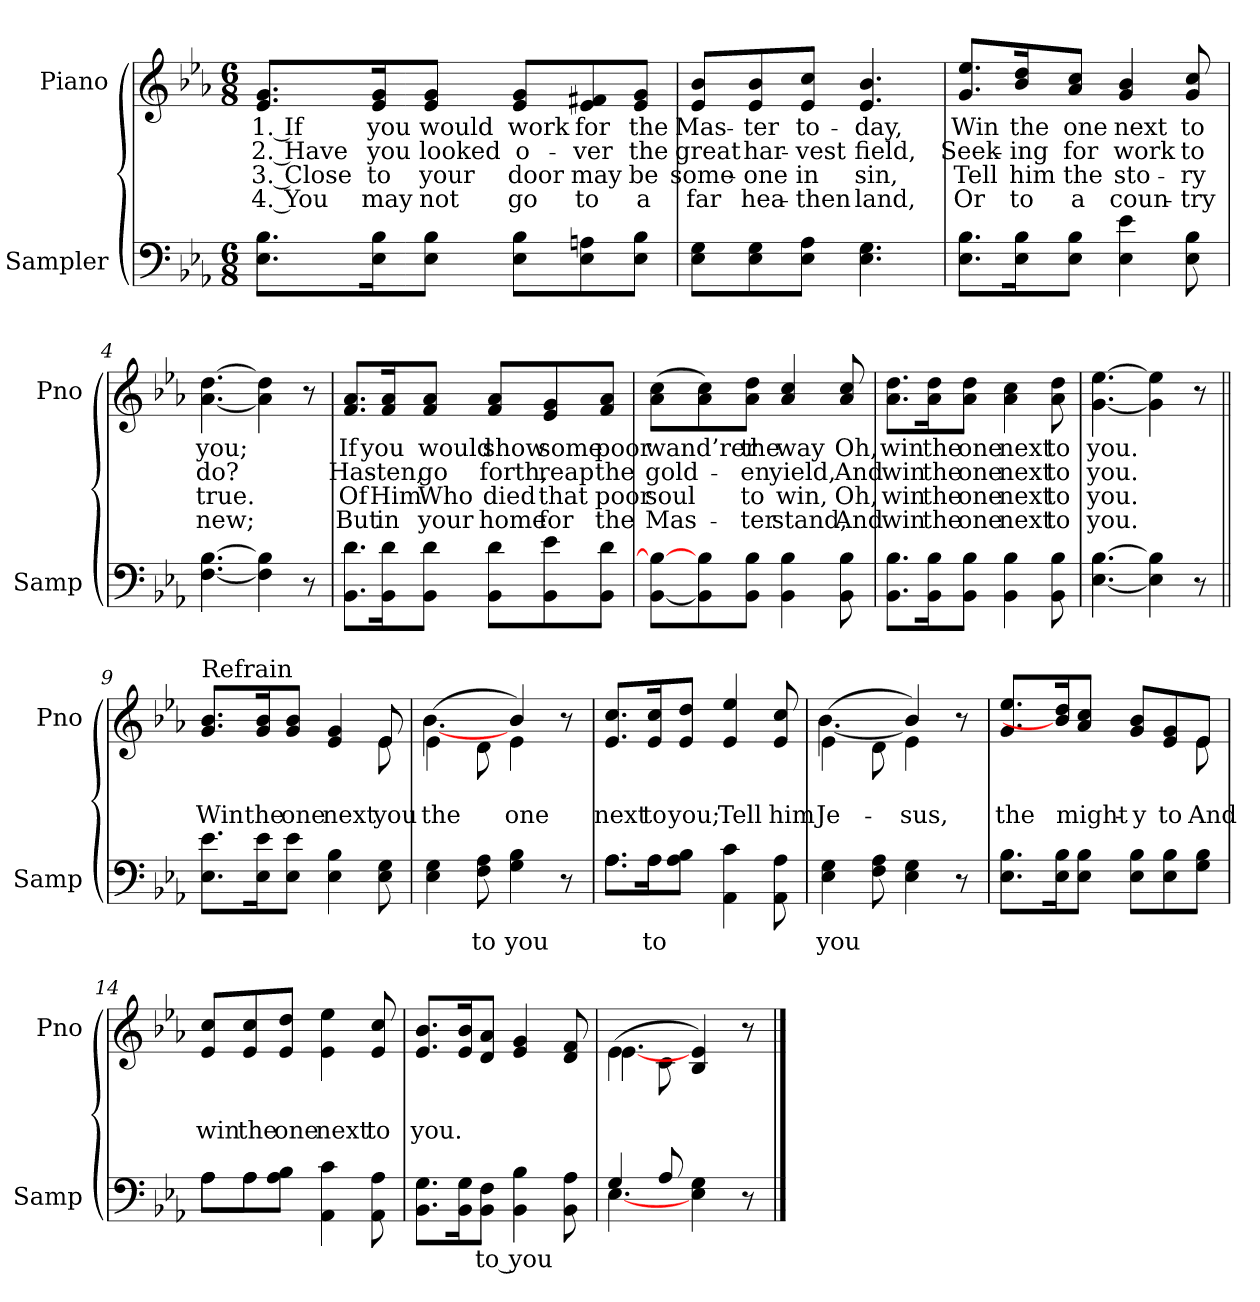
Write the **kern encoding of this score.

**kern	**text	**kern	**text	**text	**text	**text
*part2	*part2	*part1	*part1	*part1	*part1	*part1
*staff2	*staff2	*staff1	*staff1	*staff1	*staff1	*staff1
*I"Sampler	*	*I"Piano	*	*	*	*
*I'Samp	*	*I'Pno	*	*	*	*
*clefF4	*	*clefG2	*	*	*	*
*k[b-e-a-]	*	*k[b-e-a-]	*	*	*	*
*E-:	*	*E-:	*	*	*	*
*M6/8	*	*M6/8	*	*	*	*
=1	=1	=1	=1	=1	=1	=1
8.E-\ 8.B-\L	.	8.e-/ 8.g/L	1. If	2. Have	3. Close	4. You
16E-\ 16B-\K	.	16e-/ 16g/K	you	you	to	may
8E-\ 8B-\J	.	8e-/ 8g/J	would	looked	your	not
8E-\ 8B-\L	.	8e-/ 8g/L	work	o-	door	go
8E-\ 8An\	.	8e-/ 8f#X/	for	-ver	may	to
8E-\ 8B-\J	.	8e-/ 8g/J	the	the	be	a
=2	=2	=2	=2	=2	=2	=2
8E-\ 8G\L	.	8e-/ 8b-/L	Mas-	great	some-	far
8E-\ 8G\	.	8e-/ 8b-/	-ter	har-	-one	hea-
8E-\ 8A-\J	.	8e-/ 8cc/J	to-	-vest	in	-then
4.E-\ 4.G\	.	4.e-/ 4.b-/	-day,	field,	sin,	land,
=3	=3	=3	=3	=3	=3	=3
8.E-\ 8.B-\L	.	8.g/ 8.ee-/L	Win	Seek-	Tell	Or
16E-\ 16B-\K	.	16b-/ 16dd/K	the	-ing	him	to
8E-\ 8B-\J	.	8a-/ 8cc/J	one	for	the	a
4E-\ 4e-\	.	4g 4b-	next	work	sto-	coun-
8E-\ 8B-\	.	8g 8cc	to	to	-ry	-try
=4	=4	=4	=4	=4	=4	=4
[4.F\ [4.B-\	.	[4.a- [4.dd	you;	do?	true.	new;
4F\] 4B-\]	.	4a-] 4dd]	.	.	.	.
8r	.	8r	.	.	.	.
=5	=5	=5	=5	=5	=5	=5
8.BB-\ 8.d\L	.	8.f/ 8.a-/L	If	Has-	Of	But
16BB-\ 16d\K	.	16f/ 16a-/K	you	-ten,	Him	in
8BB-\ 8d\J	.	8f/ 8a-/J	would	go	Who	your
8BB-\ 8d\L	.	8f/ 8a-/L	show	forth,	died	home
8BB-\ 8e-\	.	8e-/ 8g/	some	reap	that	for
8BB-\ 8d\J	.	8f/ 8a-/J	poor	the	poor	the
=6	=6	=6	=6	=6	=6	=6
[8BB-\ 8B-_\L	.	(8a-\ 8cc\L	wand’rer	gold-	soul	Mas-
8BB-]\ 8B-\	.	8a-\ 8cc\)	.	.	.	.
8BB-\ 8B-\J	.	8a-\ 8dd\J	the	-en	to	-ter
4BB- 4B-	.	4a-/ 4cc/	way	yield,	win,	stand,
8BB- 8B-	.	8a-/ 8cc/	Oh,	And	Oh,	And
=7	=7	=7	=7	=7	=7	=7
8.BB-\ 8.B-\L	.	8.a-\ 8.dd\L	win	win	win	win
16BB-\ 16B-\K	.	16a-\ 16dd\K	the	the	the	the
8BB-\ 8B-\J	.	8a-\ 8dd\J	one	one	one	one
4BB- 4B-	.	4a- 4cc	next	next	next	next
8BB- 8B-	.	8a- 8dd	to	to	to	to
=8	=8	=8	=8	=8	=8	=8
[4.E- [4.B-	.	[4.g [4.ee-	you.	you.	you.	you.
4E-] 4B-]	.	4g] 4ee-]	.	.	.	.
8r	.	8r	.	.	.	.
=9||	=9||	=9||	=9||	=9||	=9||	=9||
*	*	*^	*	*	*	*
!	!	!LO:TX:t=Refrain	!	!	!	!	!
8.E-\ 8.e-\L	.	8.g/ 8.b-/L	8ryy	.	Win	.	.
*	*	*v	*v	*	*	*	*
16E-\ 16e-\K	.	16g/ 16b-/K	.	the	.	.
8E-\ 8e-\J	.	8g/ 8b-/J	.	one	.	.
4E-\ 4B-\	.	4e-/ 4g/	.	next	.	.
*	*	*^	*	*	*	*
8E-\ 8G\	.	8e-/	8e-	.	you	.	.
=10	=10	=10	=10	=10	=10	=10	=10
4E-\ 4G\	.	(4e-\	[4.b-	.	the	.	.
8F\ 8A-\	to	8d\	.	.	.	.	.
4G\ 4B-\	you	4b-/)	4e-	.	one	.	.
8r	.	8r	8ryy	.	.	.	.
*	*	*v	*v	*	*	*	*
=11	=11	=11	=11	=11	=11	=11
*^	*	*	*	*	*	*
8.A-\L	8.A-\L	.	8.e-/ 8.cc/L	.	next	.	.
16A-\K	16A-\Jk	to	16e-/ 16cc/K	.	to	.	.
8A-\ 8B-\J	2ryy	.	8e-/ 8dd/J	.	you;	.	.
4AA-\ 4c\	.	.	4e-/ 4ee-/	.	Tell	.	.
8AA-\ 8A-\	.	.	8e-/ 8cc/	.	him	.	.
*v	*v	*	*	*	*	*	*
=12	=12	=12	=12	=12	=12	=12
*	*	*^	*	*	*	*
4E-\ 4G\	you	(4e-\	[4.b-	.	Je-	.	.
8F\ 8A-\	.	8d\	.	.	.	.	.
4E-\ 4G\	.	4b-/])	4e-	.	-sus,	.	.
8r	.	8r	8ryy	.	.	.	.
=13	=13	=13	=13	=13	=13	=13	=13
8.E-\ 8.B-\L	.	8.g/ 8.ee-/L	8ryy	.	the	.	.
*	*	*v	*v	*	*	*	*
16E-\ 16B-\K	.	16b-]/ 16dd/K	.	.	.	.
8E-\ 8B-\J	.	8a-/ 8cc/J	.	might-	.	.
8E-\ 8B-\L	.	8g/ 8b-/L	.	-y	.	.
8E-\ 8B-\	.	8e-/ 8g/	.	to	.	.
*	*	*^	*	*	*	*
8G\ 8B-\J	.	8e-/J	8e-	.	And	.	.
*	*	*v	*v	*	*	*	*
=14	=14	=14	=14	=14	=14	=14
*^	*	*	*	*	*	*
8A-\L	8A-\L	.	8e-/ 8cc/L	.	win	.	.
8A-\	8A-\J	.	8e-/ 8cc/	.	the	.	.
8A-\ 8B-\J	2ryy	.	8e-/ 8dd/J	.	one	.	.
4AA-\ 4c\	.	.	4e-\ 4ee-\	.	next	.	.
8AA-\ 8A-\	.	.	8e-/ 8cc/	.	to	.	.
*v	*v	*	*	*	*	*	*
=15	=15	=15	=15	=15	=15	=15
8.BB-\ 8.G\L	.	8.e-/ 8.b-/L	.	you.	.	.
16BB-\ 16G\K	.	16e-/ 16b-/K	.	.	.	.
8BB-\ 8F\J	to you	8d/ 8a-/J	.	.	.	.
4BB-\ 4B-\	.	4e-/ 4g/	.	.	.	.
8BB-\ 8A-\	.	8d/ 8f/	.	.	.	.
=16	=16	=16	=16	=16	=16	=16
*^	*	*^	*	*	*	*
4G/	[4.E-	.	(4e-\	[4.e-	.	.	.	.
8A-/	.	.	8c\	.	.	.	.	.
4E-\ 4G\	4.ryy	.	4B-/ 4e-/)	4.ryy	.	.	.	.
8r	.	.	8r	.	.	.	.	.
*v	*v	*	*	*	*	*	*	*
*	*	*v	*v	*	*	*	*
==	==	==	==	==	==	==
*-	*-	*-	*-	*-	*-	*-
